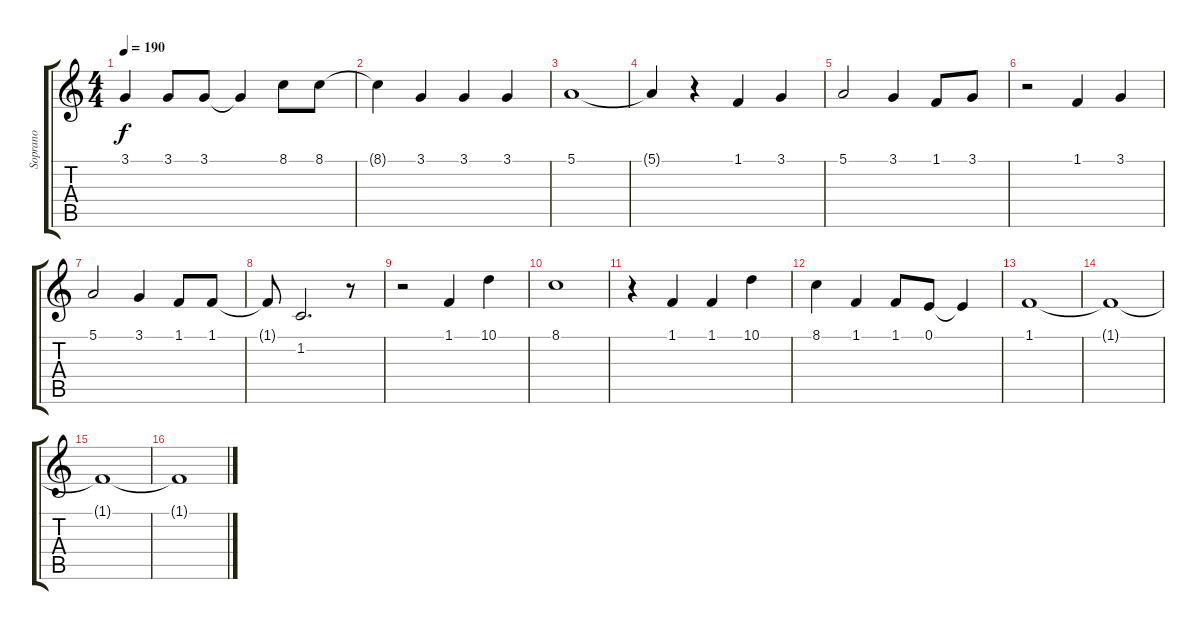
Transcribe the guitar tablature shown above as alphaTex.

\track ("Soprano" "Soprano") {instrument voiceoohs}
\staff {score tabs}
\tuning (E4 B3 G3 D3 A2 E2) {hide}
\ts (4 4)
\tempo 190
\clef g2
\ks c
3.1.4{dy f} 3.1.8 3.1.8 3.1{t}.4 8.1.8 8.1.8 |
8.1{t}.4 3.1.4 3.1.4 3.1.4 |
5.1.1 |
5.1{t}.4 r.4 1.1.4 3.1.4 |
5.1.2 3.1.4 1.1.8 3.1.8 |
r.2 1.1.4 3.1.4 |
5.1.2 3.1.4 1.1.8 1.1.8 |
1.1{t}.8 1.2.2{d} r.8 |
r.2 1.1.4 10.1.4 |
8.1.1 |
r.4 1.1.4 1.1.4 10.1.4 |
8.1.4 1.1.4 1.1.8 0.1.8 0.1{t}.4 |
1.1.1 |
1.1{t}.1 |
1.1{t}.1 |
1.1{t}.1
